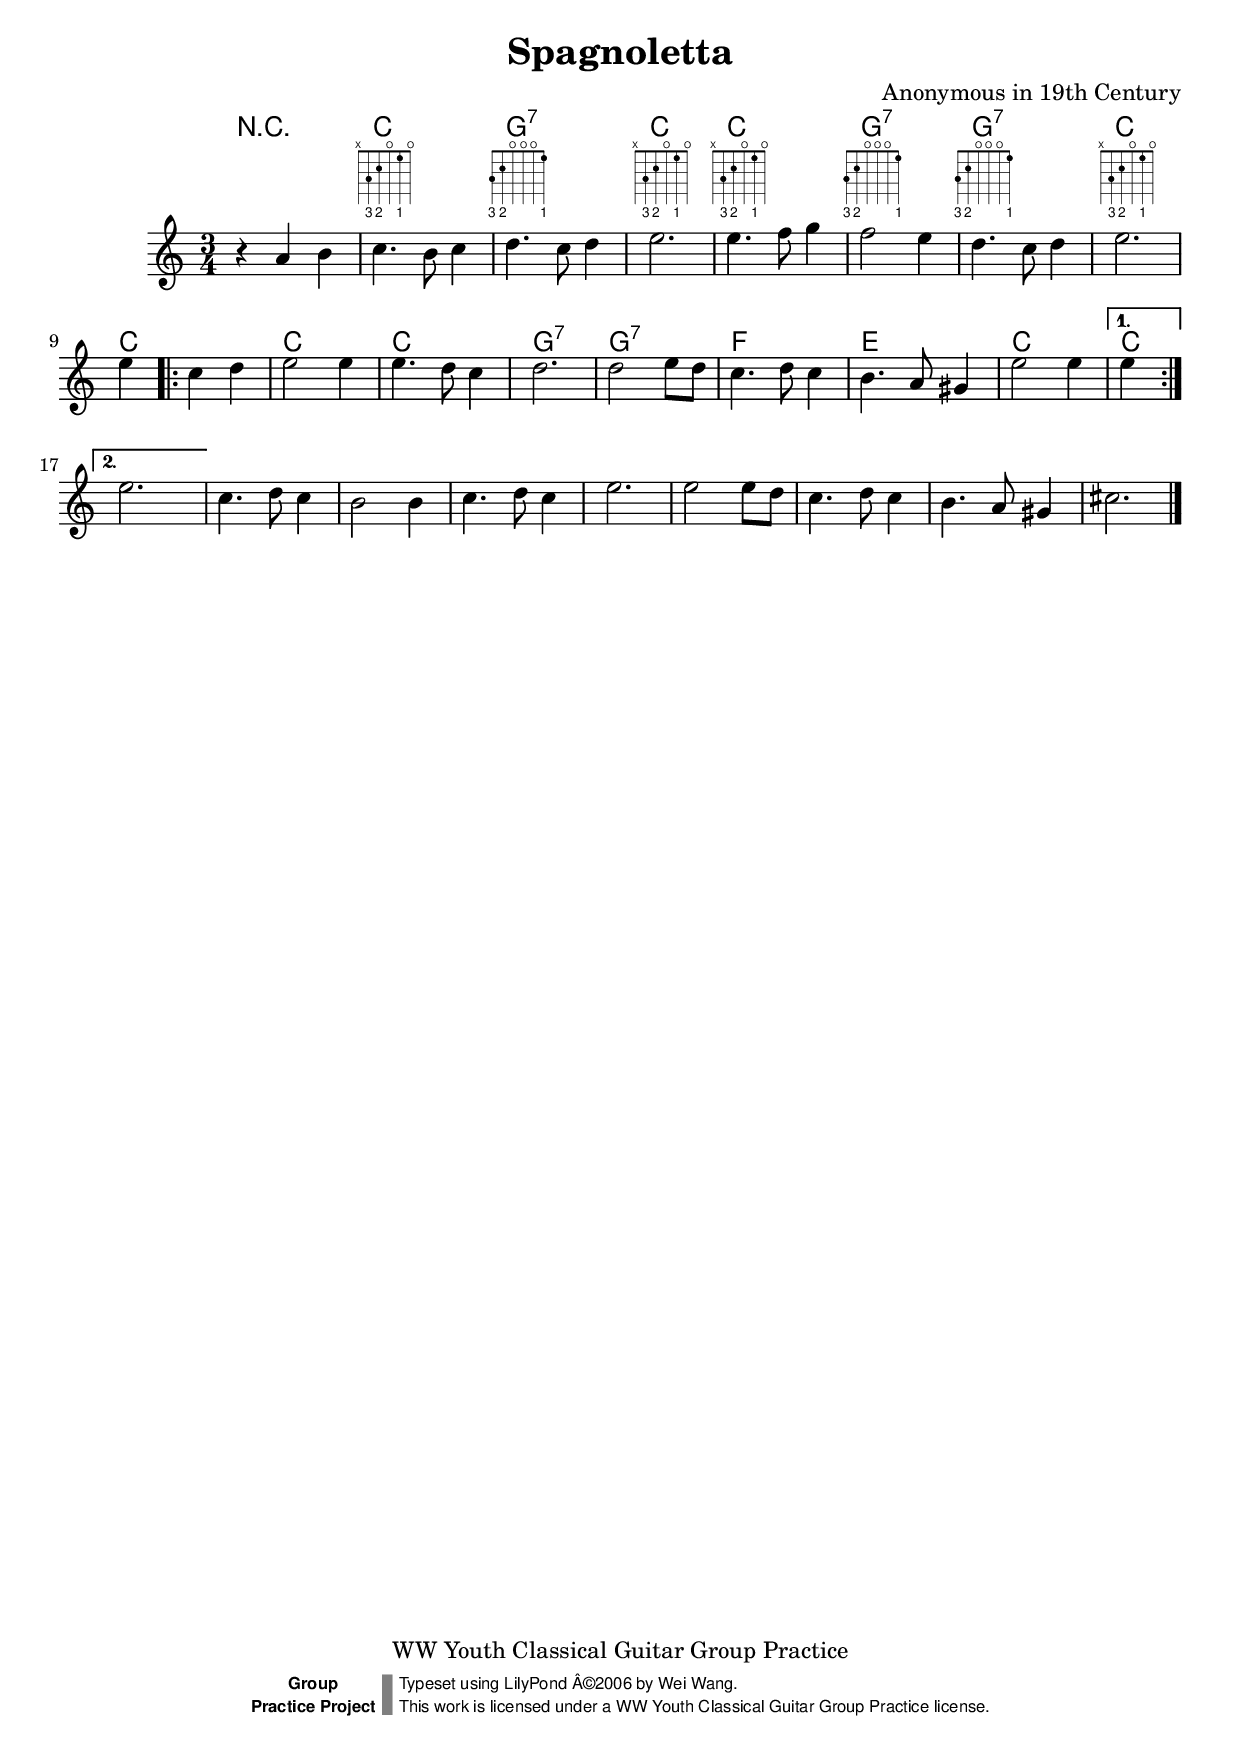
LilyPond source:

\version "2.21.0"
%\include "example-header.ily"


\header {
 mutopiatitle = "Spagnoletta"
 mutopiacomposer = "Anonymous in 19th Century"

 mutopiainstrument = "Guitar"
 date = ""
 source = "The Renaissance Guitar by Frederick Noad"
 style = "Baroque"
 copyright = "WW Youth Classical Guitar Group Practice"
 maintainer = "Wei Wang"
 title = "Spagnoletta"
 composer = "Anonymous in 19th Century"
 %opus="BWV 610"

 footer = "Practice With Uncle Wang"
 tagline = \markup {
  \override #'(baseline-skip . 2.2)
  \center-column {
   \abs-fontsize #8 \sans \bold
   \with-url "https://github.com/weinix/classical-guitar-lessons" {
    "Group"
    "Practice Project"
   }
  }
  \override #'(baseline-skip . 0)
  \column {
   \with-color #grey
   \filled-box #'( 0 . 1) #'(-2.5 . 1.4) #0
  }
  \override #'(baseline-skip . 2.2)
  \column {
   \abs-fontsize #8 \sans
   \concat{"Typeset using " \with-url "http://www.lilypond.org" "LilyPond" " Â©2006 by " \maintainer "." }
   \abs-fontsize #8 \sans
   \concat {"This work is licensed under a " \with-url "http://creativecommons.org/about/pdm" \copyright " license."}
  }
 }
}



global = {
   \key a \minor
   \time 3/4
   \tempo largo
   \accidentalStyle default
}

\include "predefined-guitar-fretboards.ly"

<<
  \chords {
    r2.
    c
    g:7
    c
    c
    g:7
    g:7
    c
    c
    c
    c
    g:7
    g:7
    f
    e
    c
    c
  }
  \new FretBoards {
    \chordmode {
      r2.
      c
      g:7
      c
      c
      g:7
      g:7
      c
    }
  }
  \new Voice {
    \time 3/4
    \relative c' {
    r4 a'4 b4       %% measure 1
    c4.  b8 c4      %% measure 2
    d4. c8 d4        %% measure 3
    e2.                    %% measure 4
    e4. f8 g4         %% measure 5
    f2 e4
    d4. c8 d4
    e2.
    e4
    \repeat volta 2 {
       c4 d
       e2 e4
       e4. d8 c4
       d2. 
       d2 e8 d
       c4. d8 c4
       b4. a8 gis4
       e'2         e4
       \alternative  {
       \volta 1  { e4 }
       \volta 2 { e2. }
       }
    }
    c4. d8 c4
    b2 b4
    c4. d8 c4
    e2. 
    e2 e8 d8
    c4. d8 c4
    b4. a8 gis4
    cis2.
    \fine
  }
  }
>>
